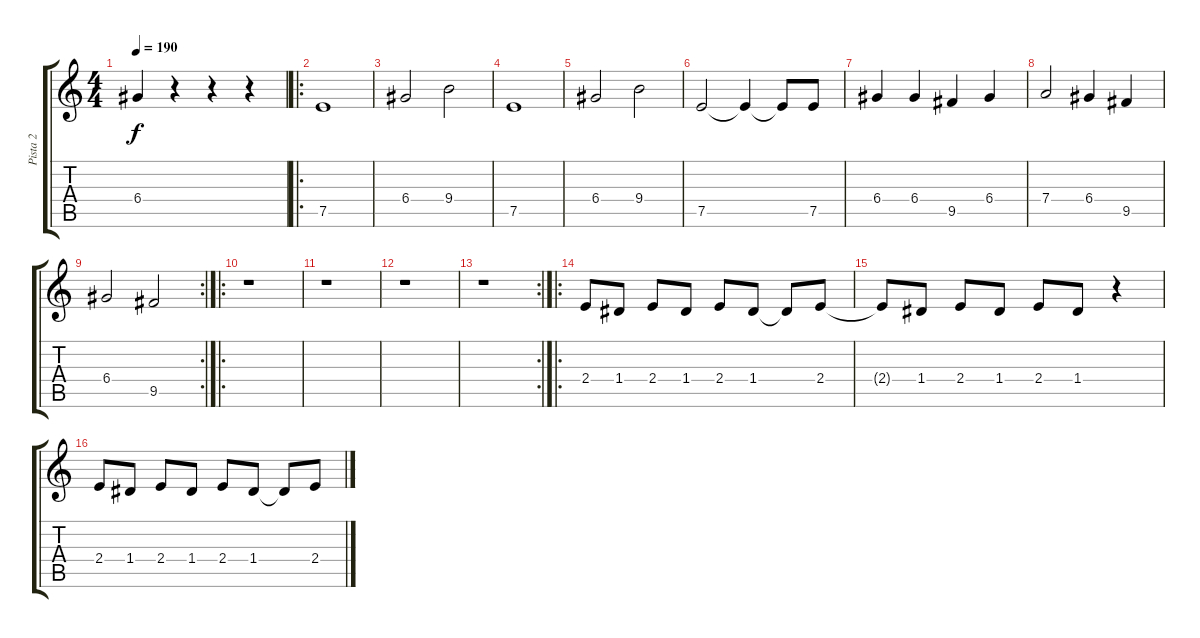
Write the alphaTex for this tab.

\track ("Pista 2" "Pista 2") {instrument electricguitarclean}
\staff {score tabs}
\tuning (E4 B3 G3 D3 A2 E2) {hide}
\ts (4 4)
\tempo 190
\clef g2
\ks c
6.4.4{dy f} r.4 r.4 r.4 |
\ro
7.5.1 |
6.4.2 9.4.2 |
7.5.1 |
6.4.2 9.4.2 |
7.5.2 7.5{t}.4 7.5{t}.8 7.5.8 |
6.4.4 6.4.4 9.5.4 6.4.4 |
7.4.2 6.4.4 9.5.4 |
\rc 2
6.4.2 9.5.2 |
\ro
r.1 |
r.1 |
r.1 |
\rc 2
r.1 |
\ro
2.4.8 1.4.8 2.4.8 1.4.8 2.4.8 1.4.8 1.4{t}.8 2.4.8 |
2.4{t}.8 1.4.8 2.4.8 1.4.8 2.4.8 1.4.8 r.4 |
2.4.8 1.4.8 2.4.8 1.4.8 2.4.8 1.4.8 1.4{t}.8 2.4.8
